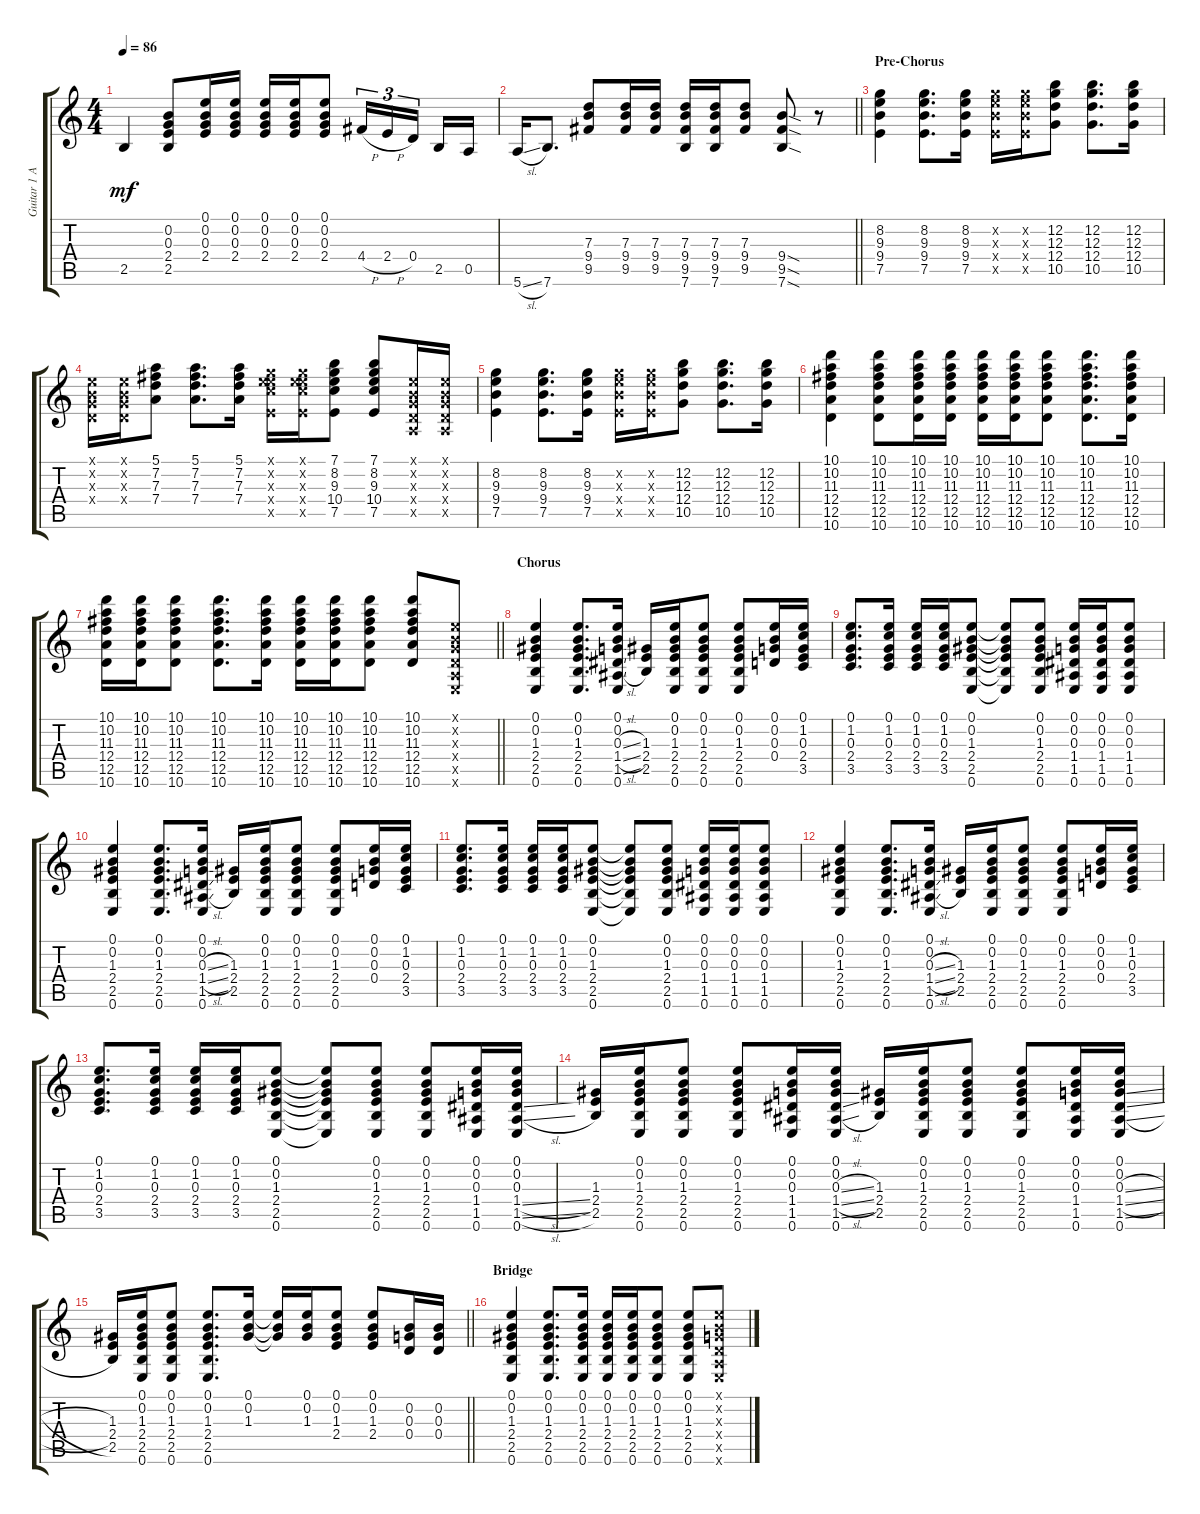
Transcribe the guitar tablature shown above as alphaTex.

\track ("Guitar 1 A (Clean)" "Guitar 1 A") {instrument electricguitarclean}
\staff {score tabs}
\tuning (E4 B3 G3 D3 A2 E2) {hide}
\ts (4 4)
\tempo 86
\clef g2
\ks c
2.5.4{dy mf} (0.2 0.3 2.4 2.5).8 (0.1 0.2 0.3 2.4).16 (0.1 0.2 0.3 2.4).16 (0.1 0.2 0.3 2.4).16 (0.1 0.2 0.3 2.4).16 (0.1 0.2 0.3 2.4).8 4.4{h}.16{tu (3 2)} 2.4{h}.16{tu (3 2)} 0.4.16{tu (3 2) beam splitsecondary} 2.5.16 0.5.16 |
\barLineRight lightlight
5.6{sl}.16 7.6.8{d} (7.3 9.4 9.5).8 (7.3 9.4 9.5).16 (7.3 9.4 9.5).16 (7.3 9.4 9.5 7.6).16 (7.3 9.4 9.5 7.6).16 (7.3 9.4 9.5).8 (9.4{sod} 9.5{sod} 7.6{sod}).8 r.8 |
\section ("" "Pre-Chorus")
(8.2 9.3 9.4 7.5).4{instrument electricguitarclean} (8.2 9.3 9.4 7.5).8{d} (8.2 9.3 9.4 7.5).16 (8.2{x} 9.3{x} 9.4{x} 7.5{x}).16 (8.2{x} 9.3{x} 9.4{x} 7.5{x}).16 (12.2 12.3 12.4 10.5).8 (12.2 12.3 12.4 10.5).8{d} (12.2 12.3 12.4 10.5).16 |
(0.1{x} 0.2{x} 0.3{x} 0.4{x}).16 (0.1{x} 0.2{x} 0.3{x} 0.4{x}).16 (5.1 7.2 7.3 7.4).8 (5.1 7.2 7.3 7.4).8{d} (5.1 7.2 7.3 7.4).16 (0.1{x} 8.2{x} 9.3{x} 10.4{x} 7.5{x}).16 (0.1{x} 8.2{x} 9.3{x} 10.4{x} 7.5{x}).16 (7.1 8.2 9.3 10.4 7.5).8 (7.1 8.2 9.3 10.4 7.5).8 (0.1{x} 0.2{x} 0.3{x} 0.4{x} 0.5{x}).16 (0.1{x} 0.2{x} 0.3{x} 0.4{x} 0.5{x}).16 |
(8.2 9.3 9.4 7.5).4 (8.2 9.3 9.4 7.5).8{d} (8.2 9.3 9.4 7.5).16 (8.2{x} 9.3{x} 9.4{x} 7.5{x}).16 (8.2{x} 9.3{x} 9.4{x} 7.5{x}).16 (12.2 12.3 12.4 10.5).8 (12.2 12.3 12.4 10.5).8{d} (12.2 12.3 12.4 10.5).16 |
(10.1 10.2 11.3 12.4 12.5 10.6).4 (10.1 10.2 11.3 12.4 12.5 10.6).8 (10.1 10.2 11.3 12.4 12.5 10.6).16 (10.1 10.2 11.3 12.4 12.5 10.6).16 (10.1 10.2 11.3 12.4 12.5 10.6).16 (10.1 10.2 11.3 12.4 12.5 10.6).16 (10.1 10.2 11.3 12.4 12.5 10.6).8 (10.1 10.2 11.3 12.4 12.5 10.6).8{d} (10.1 10.2 11.3 12.4 12.5 10.6).16 |
\barLineRight lightlight
(10.1 10.2 11.3 12.4 12.5 10.6).16 (10.1 10.2 11.3 12.4 12.5 10.6).16 (10.1 10.2 11.3 12.4 12.5 10.6).8 (10.1 10.2 11.3 12.4 12.5 10.6).8{d} (10.1 10.2 11.3 12.4 12.5 10.6).16 (10.1 10.2 11.3 12.4 12.5 10.6).16 (10.1 10.2 11.3 12.4 12.5 10.6).16 (10.1 10.2 11.3 12.4 12.5 10.6).8 (10.1 10.2 11.3 12.4 12.5 10.6).8 (0.1{x} 0.2{x} 0.3{x} 0.4{x} 0.5{x} 0.6{x}).8 |
\section ("" "Chorus")
(0.1 0.2 1.3 2.4 2.5 0.6).4 (0.1 0.2 1.3 2.4 2.5 0.6).8{d} (0.1 0.2 0.3{sl} 1.4{sl} 1.5{sl} 0.6).16 (1.3 2.4 2.5).16 (0.1 0.2 1.3 2.4 2.5 0.6).16 (0.1 0.2 1.3 2.4 2.5 0.6).8 (0.1 0.2 1.3 2.4 2.5 0.6).8 (0.1 0.2 0.3 0.4).16 (0.1 1.2 0.3 2.4 3.5).16 |
(0.1 1.2 0.3 2.4 3.5).8{d} (0.1 1.2 0.3 2.4 3.5).16 (0.1 1.2 0.3 2.4 3.5).16 (0.1 1.2 0.3 2.4 3.5).16 (0.1 0.2 1.3 2.4 2.5 0.6).8 (0.1{t} 0.2{t} 1.3{t} 2.4{t} 2.5{t} 0.6{t}).8 (0.1 0.2 1.3 2.4 2.5 0.6).8 (0.1 0.2 0.3 1.4 1.5 0.6).16 (0.1 0.2 0.3 1.4 1.5 0.6).16 (0.1 0.2 0.3 1.4 1.5 0.6).8 |
(0.1 0.2 1.3 2.4 2.5 0.6).4 (0.1 0.2 1.3 2.4 2.5 0.6).8{d} (0.1 0.2 0.3{sl} 1.4{sl} 1.5{sl} 0.6).16 (1.3 2.4 2.5).16 (0.1 0.2 1.3 2.4 2.5 0.6).16 (0.1 0.2 1.3 2.4 2.5 0.6).8 (0.1 0.2 1.3 2.4 2.5 0.6).8 (0.1 0.2 0.3 0.4).16 (0.1 1.2 0.3 2.4 3.5).16 |
(0.1 1.2 0.3 2.4 3.5).8{d} (0.1 1.2 0.3 2.4 3.5).16 (0.1 1.2 0.3 2.4 3.5).16 (0.1 1.2 0.3 2.4 3.5).16 (0.1 0.2 1.3 2.4 2.5 0.6).8 (0.1{t} 0.2{t} 1.3{t} 2.4{t} 2.5{t} 0.6{t}).8 (0.1 0.2 1.3 2.4 2.5 0.6).8 (0.1 0.2 0.3 1.4 1.5 0.6).16 (0.1 0.2 0.3 1.4 1.5 0.6).16 (0.1 0.2 0.3 1.4 1.5 0.6).8 |
(0.1 0.2 1.3 2.4 2.5 0.6).4 (0.1 0.2 1.3 2.4 2.5 0.6).8{d} (0.1 0.2 0.3{sl} 1.4{sl} 1.5{sl} 0.6).16 (1.3 2.4 2.5).16 (0.1 0.2 1.3 2.4 2.5 0.6).16 (0.1 0.2 1.3 2.4 2.5 0.6).8 (0.1 0.2 1.3 2.4 2.5 0.6).8 (0.1 0.2 0.3 0.4).16 (0.1 1.2 0.3 2.4 3.5).16 |
(0.1 1.2 0.3 2.4 3.5).8{d} (0.1 1.2 0.3 2.4 3.5).16 (0.1 1.2 0.3 2.4 3.5).16 (0.1 1.2 0.3 2.4 3.5).16 (0.1 0.2 1.3 2.4 2.5 0.6).8 (0.1{t} 0.2{t} 1.3{t} 2.4{t} 2.5{t} 0.6{t}).8 (0.1 0.2 1.3 2.4 2.5 0.6).8 (0.1 0.2 1.3 2.4 2.5 0.6).8 (0.1 0.2 0.3 1.4 1.5 0.6).16 (0.1 0.2 0.3 1.4{sl} 1.5{sl} 0.6).16 |
(1.3 2.4 2.5).16 (0.1 0.2 1.3 2.4 2.5 0.6).16 (0.1 0.2 1.3 2.4 2.5 0.6).8 (0.1 0.2 1.3 2.4 2.5 0.6).8 (0.1 0.2 0.3 1.4 1.5 0.6).16 (0.1 0.2 0.3{sl} 1.4{sl} 1.5{sl} 0.6).16 (1.3 2.4 2.5).16 (0.1 0.2 1.3 2.4 2.5 0.6).16 (0.1 0.2 1.3 2.4 2.5 0.6).8 (0.1 0.2 1.3 2.4 2.5 0.6).8 (0.1 0.2 0.3 1.4 1.5 0.6).16 (0.1 0.2 0.3{sl} 1.4{sl} 1.5{sl} 0.6).16 |
\barLineRight lightlight
(1.3 2.4 2.5).16 (0.1 0.2 1.3 2.4 2.5 0.6).16 (0.1 0.2 1.3 2.4 2.5 0.6).8 (0.1 0.2 1.3 2.4 2.5 0.6).8{d} (0.1 0.2 1.3).16 (0.1{t} 0.2{t} 1.3{t}).16 (0.1 0.2 1.3).16 (0.1 0.2 1.3 2.4).8 (0.1 0.2 1.3 2.4).8 (0.2 0.3 0.4).16 (0.2 0.3 0.4).16 |
\section ("" "Bridge")
(0.1 0.2 1.3 2.4 2.5 0.6).4 (0.1 0.2 1.3 2.4 2.5 0.6).8{d} (0.1 0.2 1.3 2.4 2.5 0.6).16 (0.1 0.2 1.3 2.4 2.5 0.6).16 (0.1 0.2 1.3 2.4 2.5 0.6).16 (0.1 0.2 1.3 2.4 2.5 0.6).8 (0.1 0.2 1.3 2.4 2.5 0.6).8 (0.1{x} 0.2{x} 0.3{x} 0.4{x} 0.5{x} 0.6{x}).8
